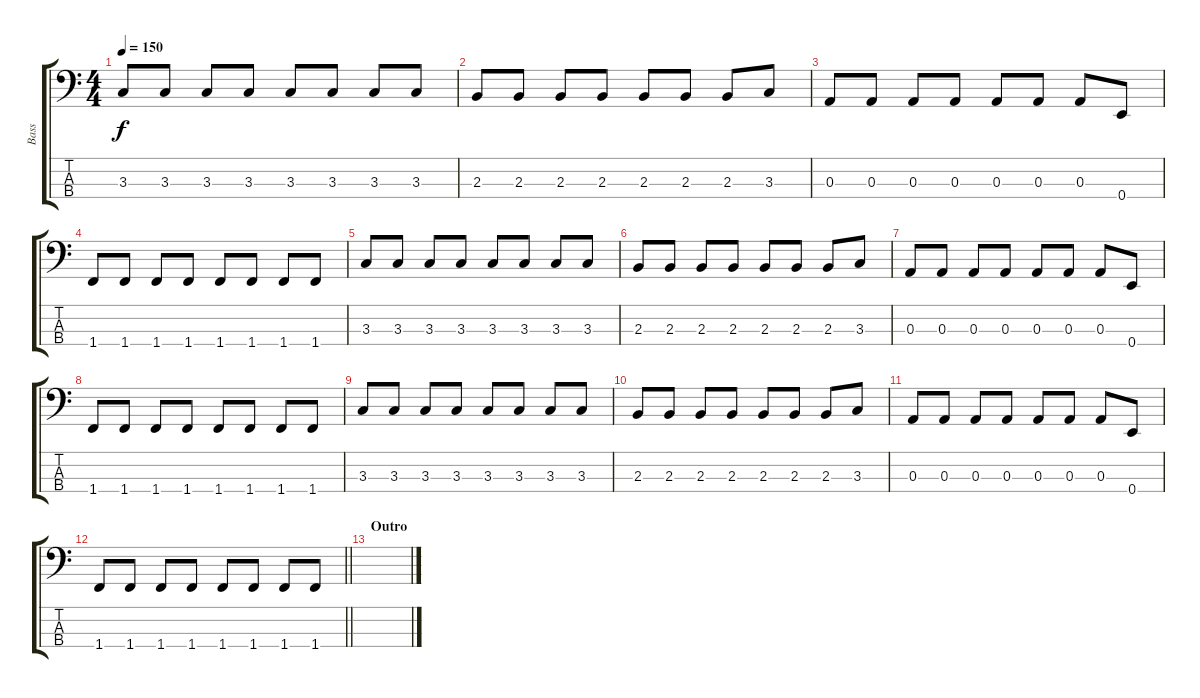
\track ("Bass" "Bass") {instrument electricbasspick}
\staff {score tabs}
\tuning (G2 D2 A1 E1) {hide}
\ts (4 4)
\tempo 150
\clef f4
\ks c
3.3.8{dy f} 3.3.8 3.3.8 3.3.8 3.3.8 3.3.8 3.3.8 3.3.8 |
2.3.8 2.3.8 2.3.8 2.3.8 2.3.8 2.3.8 2.3.8 3.3.8 |
0.3.8 0.3.8 0.3.8 0.3.8 0.3.8 0.3.8 0.3.8 0.4.8 |
1.4.8 1.4.8 1.4.8 1.4.8 1.4.8 1.4.8 1.4.8 1.4.8 |
3.3.8 3.3.8 3.3.8 3.3.8 3.3.8 3.3.8 3.3.8 3.3.8 |
2.3.8 2.3.8 2.3.8 2.3.8 2.3.8 2.3.8 2.3.8 3.3.8 |
0.3.8 0.3.8 0.3.8 0.3.8 0.3.8 0.3.8 0.3.8 0.4.8 |
1.4.8 1.4.8 1.4.8 1.4.8 1.4.8 1.4.8 1.4.8 1.4.8 |
3.3.8 3.3.8 3.3.8 3.3.8 3.3.8 3.3.8 3.3.8 3.3.8 |
2.3.8 2.3.8 2.3.8 2.3.8 2.3.8 2.3.8 2.3.8 3.3.8 |
0.3.8 0.3.8 0.3.8 0.3.8 0.3.8 0.3.8 0.3.8 0.4.8 |
\barLineRight lightlight
1.4.8 1.4.8 1.4.8 1.4.8 1.4.8 1.4.8 1.4.8 1.4.8 |
\section ("" "Outro")
